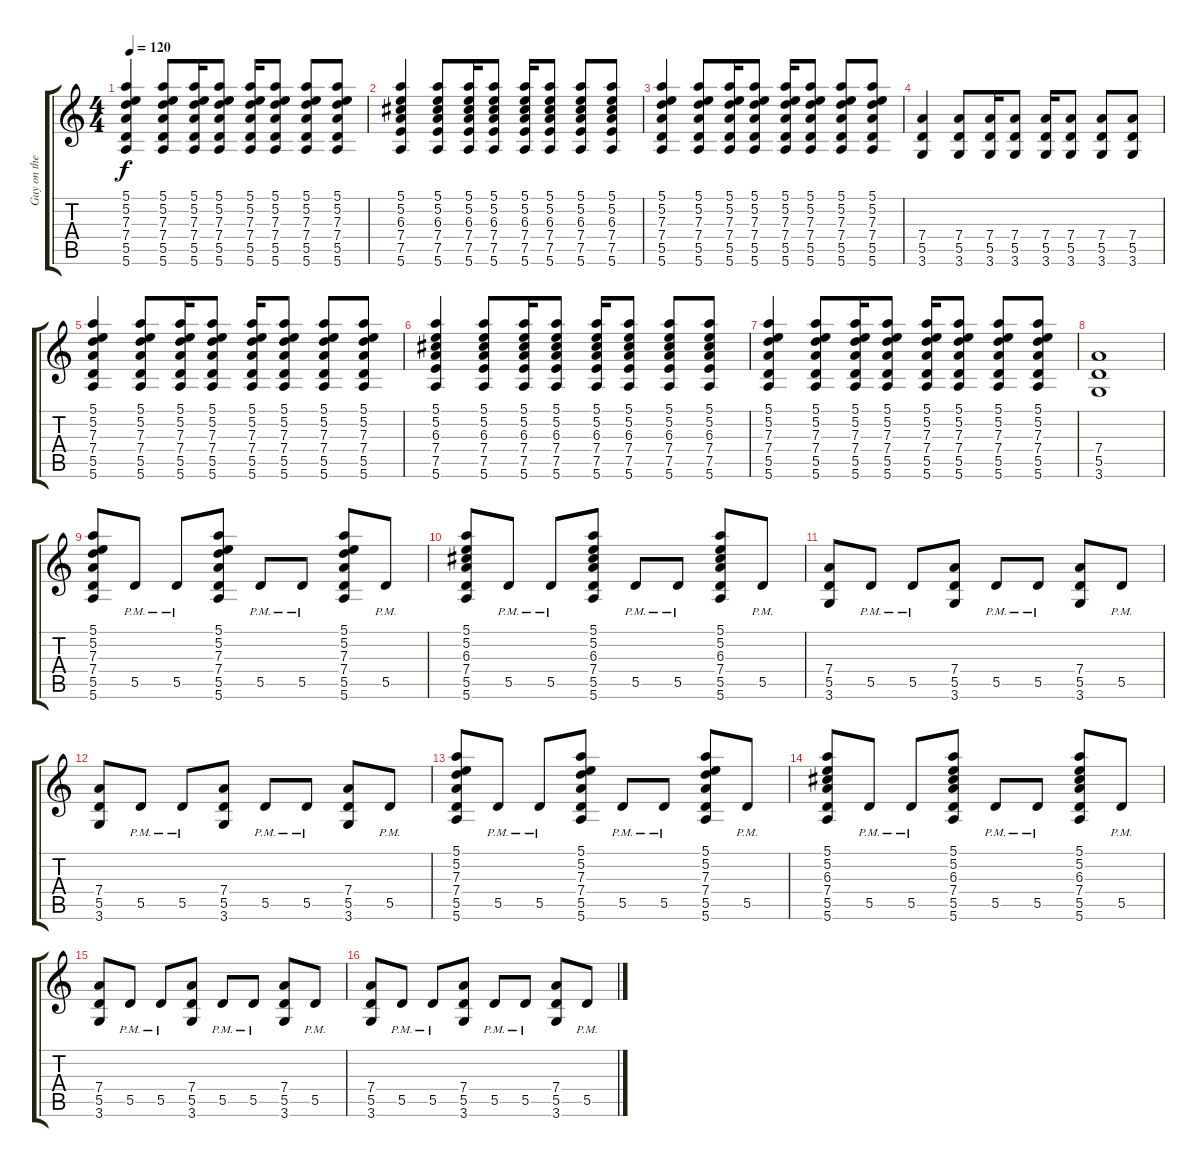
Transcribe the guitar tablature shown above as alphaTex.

\track ("Guy on the right" "Guy on the") {instrument acousticguitarsteel}
\staff {score tabs}
\tuning (E4 B3 G3 D3 A2 E2) {hide}
\ts (4 4)
\tempo 120
\clef g2
\ks c
(5.1 5.2 7.3 7.4 5.5 5.6).4{dy f} (5.1 5.2 7.3 7.4 5.5 5.6).8 (5.1 5.2 7.3 7.4 5.5 5.6).16 (5.1 5.2 7.3 7.4 5.5 5.6).8 (5.1 5.2 7.3 7.4 5.5 5.6).16 (5.1 5.2 7.3 7.4 5.5 5.6).8 (5.1 5.2 7.3 7.4 5.5 5.6).8 (5.1 5.2 7.3 7.4 5.5 5.6).8 |
(5.1 5.2 6.3 7.4 7.5 5.6).4 (5.1 5.2 6.3 7.4 7.5 5.6).8 (5.1 5.2 6.3 7.4 7.5 5.6).16 (5.1 5.2 6.3 7.4 7.5 5.6).8 (5.1 5.2 6.3 7.4 7.5 5.6).16 (5.1 5.2 6.3 7.4 7.5 5.6).8 (5.1 5.2 6.3 7.4 7.5 5.6).8 (5.1 5.2 6.3 7.4 7.5 5.6).8 |
(5.1 5.2 7.3 7.4 5.5 5.6).4 (5.1 5.2 7.3 7.4 5.5 5.6).8 (5.1 5.2 7.3 7.4 5.5 5.6).16 (5.1 5.2 7.3 7.4 5.5 5.6).8 (5.1 5.2 7.3 7.4 5.5 5.6).16 (5.1 5.2 7.3 7.4 5.5 5.6).8 (5.1 5.2 7.3 7.4 5.5 5.6).8 (5.1 5.2 7.3 7.4 5.5 5.6).8 |
(7.4 5.5 3.6).4 (7.4 5.5 3.6).8 (7.4 5.5 3.6).16 (7.4 5.5 3.6).8 (7.4 5.5 3.6).16 (7.4 5.5 3.6).8 (7.4 5.5 3.6).8 (7.4 5.5 3.6).8 |
(5.1 5.2 7.3 7.4 5.5 5.6).4 (5.1 5.2 7.3 7.4 5.5 5.6).8 (5.1 5.2 7.3 7.4 5.5 5.6).16 (5.1 5.2 7.3 7.4 5.5 5.6).8 (5.1 5.2 7.3 7.4 5.5 5.6).16 (5.1 5.2 7.3 7.4 5.5 5.6).8 (5.1 5.2 7.3 7.4 5.5 5.6).8 (5.1 5.2 7.3 7.4 5.5 5.6).8 |
(5.1 5.2 6.3 7.4 7.5 5.6).4 (5.1 5.2 6.3 7.4 7.5 5.6).8 (5.1 5.2 6.3 7.4 7.5 5.6).16 (5.1 5.2 6.3 7.4 7.5 5.6).8 (5.1 5.2 6.3 7.4 7.5 5.6).16 (5.1 5.2 6.3 7.4 7.5 5.6).8 (5.1 5.2 6.3 7.4 7.5 5.6).8 (5.1 5.2 6.3 7.4 7.5 5.6).8 |
(5.1 5.2 7.3 7.4 5.5 5.6).4 (5.1 5.2 7.3 7.4 5.5 5.6).8 (5.1 5.2 7.3 7.4 5.5 5.6).16 (5.1 5.2 7.3 7.4 5.5 5.6).8 (5.1 5.2 7.3 7.4 5.5 5.6).16 (5.1 5.2 7.3 7.4 5.5 5.6).8 (5.1 5.2 7.3 7.4 5.5 5.6).8 (5.1 5.2 7.3 7.4 5.5 5.6).8 |
(7.4 5.5 3.6).1 |
(5.1 5.2 7.3 7.4 5.5 5.6).8 5.5{pm}.8 5.5{pm}.8 (5.1 5.2 7.3 7.4 5.5 5.6).8 5.5{pm}.8 5.5{pm}.8 (5.1 5.2 7.3 7.4 5.5 5.6).8 5.5{pm}.8 |
(5.1 5.2 6.3 7.4 5.5 5.6).8 5.5{pm}.8 5.5{pm}.8 (5.1 5.2 6.3 7.4 5.5 5.6).8 5.5{pm}.8 5.5{pm}.8 (5.1 5.2 6.3 7.4 5.5 5.6).8 5.5{pm}.8 |
(7.4 5.5 3.6).8 5.5{pm}.8 5.5{pm}.8 (7.4 5.5 3.6).8 5.5{pm}.8 5.5{pm}.8 (7.4 5.5 3.6).8 5.5{pm}.8 |
(7.4 5.5 3.6).8 5.5{pm}.8 5.5{pm}.8 (7.4 5.5 3.6).8 5.5{pm}.8 5.5{pm}.8 (7.4 5.5 3.6).8 5.5{pm}.8 |
(5.1 5.2 7.3 7.4 5.5 5.6).8 5.5{pm}.8 5.5{pm}.8 (5.1 5.2 7.3 7.4 5.5 5.6).8 5.5{pm}.8 5.5{pm}.8 (5.1 5.2 7.3 7.4 5.5 5.6).8 5.5{pm}.8 |
(5.1 5.2 6.3 7.4 5.5 5.6).8 5.5{pm}.8 5.5{pm}.8 (5.1 5.2 6.3 7.4 5.5 5.6).8 5.5{pm}.8 5.5{pm}.8 (5.1 5.2 6.3 7.4 5.5 5.6).8 5.5{pm}.8 |
(7.4 5.5 3.6).8 5.5{pm}.8 5.5{pm}.8 (7.4 5.5 3.6).8 5.5{pm}.8 5.5{pm}.8 (7.4 5.5 3.6).8 5.5{pm}.8 |
(7.4 5.5 3.6).8 5.5{pm}.8 5.5{pm}.8 (7.4 5.5 3.6).8 5.5{pm}.8 5.5{pm}.8 (7.4 5.5 3.6).8 5.5{pm}.8
